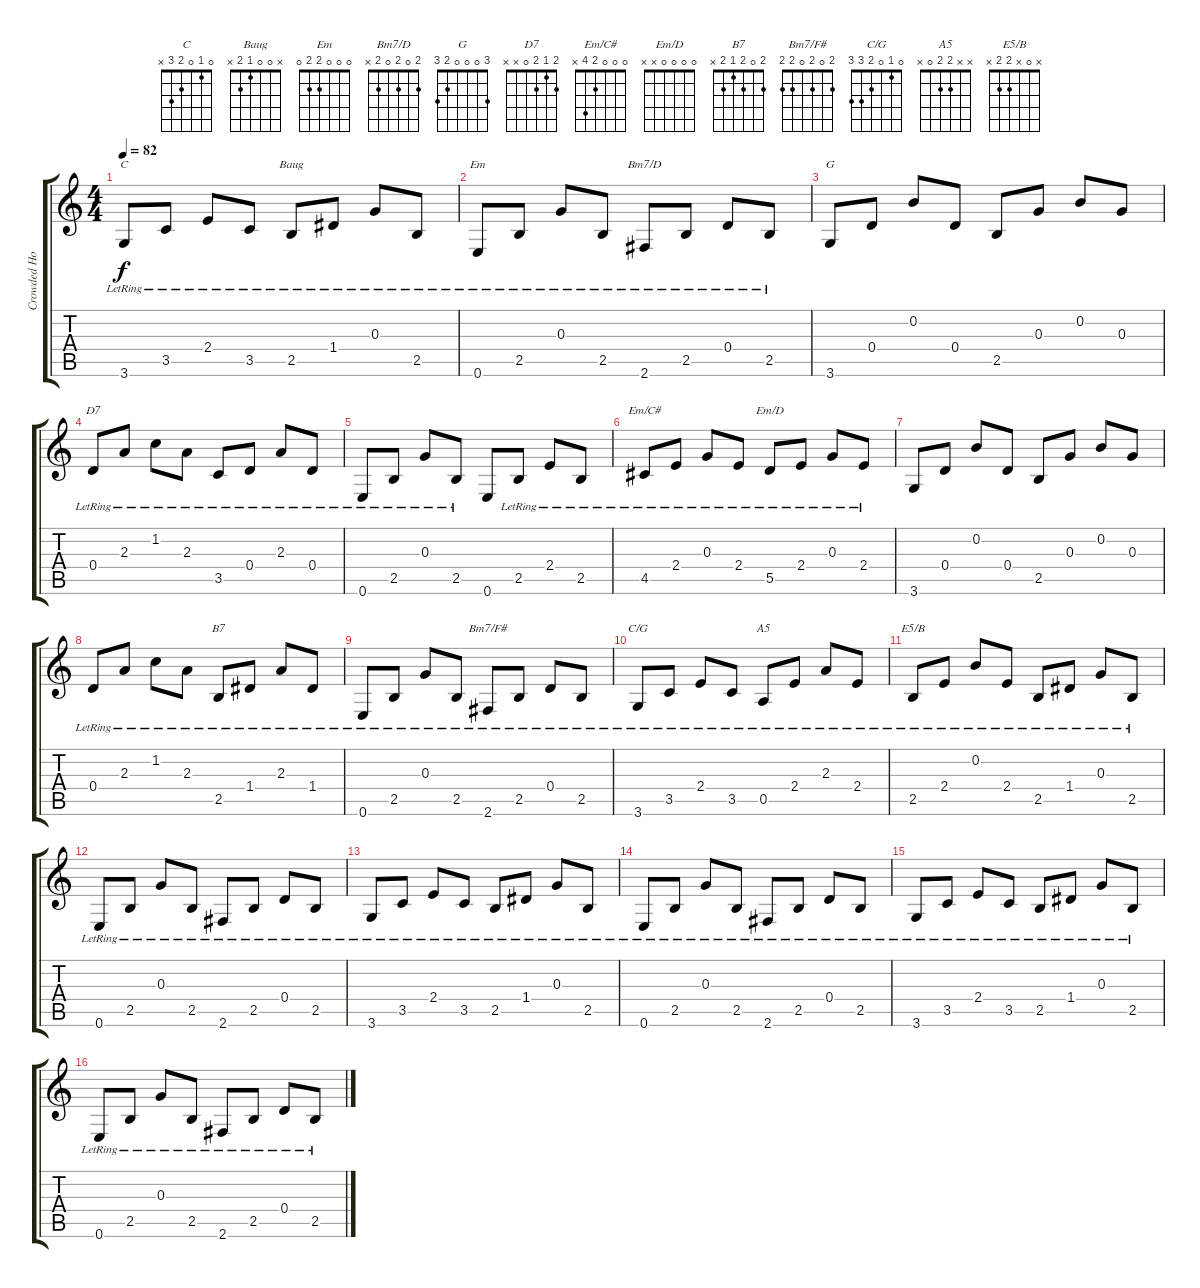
\track ("Crowded House" "Crowded Ho") {instrument electricguitarjazz}
\staff {score tabs}
\tuning (E4 B3 G3 D3 A2 E2) {hide}
\chord ("C" 0 1 0 2 3 x)
\chord ("Baug" x 0 0 1 2 x)
\chord ("Em" 0 0 0 2 2 0)
\chord ("Bm7/D" 2 0 2 0 2 x)
\chord ("G" 3 0 0 0 2 3)
\chord ("D7" 2 1 2 0 x x)
\chord ("Em/C#" 0 0 0 2 4 x)
\chord ("Em/D" 0 0 0 0 x x)
\chord ("B7" 2 0 2 1 2 x)
\chord ("Bm7/F#" 2 0 2 0 2 2)
\chord ("C/G" 0 1 0 2 3 3)
\chord ("A5" x x 2 2 0 x)
\chord ("E5/B" x 0 x 2 2 x)
\ts (4 4)
\tempo 82
\clef g2
\ks c
3.6{lr}.8{ch "C" dy f} 3.5{lr}.8 2.4{lr}.8 3.5{lr}.8 2.5{lr}.8{ch "Baug"} 1.4{lr}.8 0.3{lr}.8 2.5{lr}.8 |
0.6{lr}.8{ch "Em"} 2.5{lr}.8 0.3{lr}.8 2.5{lr}.8 2.6{lr}.8{ch "Bm7/D"} 2.5{lr}.8 0.4{lr}.8 2.5{lr}.8 |
3.6.8{ch "G"} 0.4.8 0.2.8 0.4.8 2.5.8 0.3.8 0.2.8 0.3.8 |
0.4{lr}.8{ch "D7"} 2.3{lr}.8 1.2{lr}.8 2.3{lr}.8 3.5{lr}.8 0.4{lr}.8 2.3{lr}.8 0.4{lr}.8 |
0.6{lr}.8 2.5{lr}.8 0.3{lr}.8 2.5{lr}.8 0.6.8 2.5{lr}.8 2.4{lr}.8 2.5{lr}.8 |
4.5{lr}.8{ch "Em/C#"} 2.4{lr}.8 0.3{lr}.8 2.4{lr}.8 5.5{lr}.8{ch "Em/D"} 2.4{lr}.8 0.3{lr}.8 2.4{lr}.8 |
3.6.8 0.4.8 0.2.8 0.4.8 2.5.8 0.3.8 0.2.8 0.3.8 |
0.4{lr}.8 2.3{lr}.8 1.2{lr}.8 2.3{lr}.8 2.5{lr}.8{ch "B7"} 1.4{lr}.8 2.3{lr}.8 1.4{lr}.8 |
0.6{lr}.8 2.5{lr}.8 0.3{lr}.8 2.5{lr}.8 2.6{lr}.8{ch "Bm7/F#"} 2.5{lr}.8 0.4{lr}.8 2.5{lr}.8 |
3.6{lr}.8{ch "C/G"} 3.5{lr}.8 2.4{lr}.8 3.5{lr}.8 0.5{lr}.8{ch "A5"} 2.4{lr}.8 2.3{lr}.8 2.4{lr}.8 |
2.5{lr}.8{ch "E5/B"} 2.4{lr}.8 0.2{lr}.8 2.4{lr}.8 2.5{lr}.8 1.4{lr}.8 0.3{lr}.8 2.5{lr}.8 |
0.6{lr}.8 2.5{lr}.8 0.3{lr}.8 2.5{lr}.8 2.6{lr}.8 2.5{lr}.8 0.4{lr}.8 2.5{lr}.8 |
3.6{lr}.8 3.5{lr}.8 2.4{lr}.8 3.5{lr}.8 2.5{lr}.8 1.4{lr}.8 0.3{lr}.8 2.5{lr}.8 |
0.6{lr}.8 2.5{lr}.8 0.3{lr}.8 2.5{lr}.8 2.6{lr}.8 2.5{lr}.8 0.4{lr}.8 2.5{lr}.8 |
3.6{lr}.8 3.5{lr}.8 2.4{lr}.8 3.5{lr}.8 2.5{lr}.8 1.4{lr}.8 0.3{lr}.8 2.5{lr}.8 |
0.6{lr}.8 2.5{lr}.8 0.3{lr}.8 2.5{lr}.8 2.6{lr}.8 2.5{lr}.8 0.4{lr}.8 2.5{lr}.8
